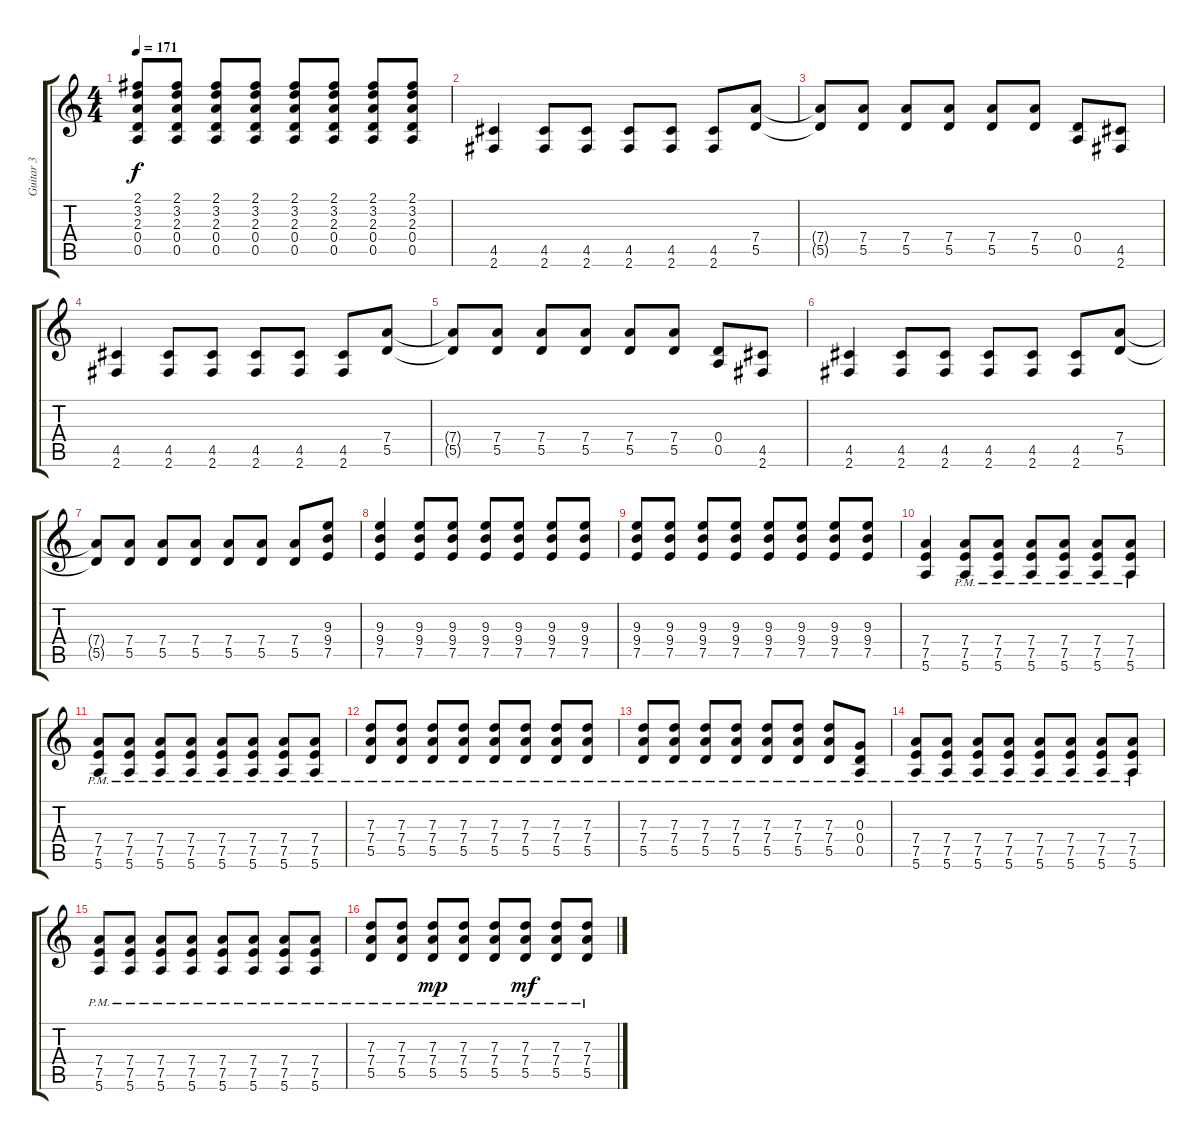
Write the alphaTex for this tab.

\track ("Guitar 3" "Guitar 3") {instrument overdrivenguitar}
\staff {score tabs}
\tuning (E4 B3 G3 D3 A2 E2) {hide}
\ts (4 4)
\tempo 171
\clef g2
\ks c
(2.1 3.2 2.3 0.4 0.5).8{dy f} (2.1 3.2 2.3 0.4 0.5).8 (2.1 3.2 2.3 0.4 0.5).8 (2.1 3.2 2.3 0.4 0.5).8 (2.1 3.2 2.3 0.4 0.5).8 (2.1 3.2 2.3 0.4 0.5).8 (2.1 3.2 2.3 0.4 0.5).8 (2.1 3.2 2.3 0.4 0.5).8 |
(4.5 2.6).4 (4.5 2.6).8 (4.5 2.6).8 (4.5 2.6).8 (4.5 2.6).8 (4.5 2.6).8 (7.4 5.5).8 |
(7.4{t} 5.5{t}).8 (7.4 5.5).8 (7.4 5.5).8 (7.4 5.5).8 (7.4 5.5).8 (7.4 5.5).8 (0.4 0.5).8 (4.5 2.6).8 |
(4.5 2.6).4 (4.5 2.6).8 (4.5 2.6).8 (4.5 2.6).8 (4.5 2.6).8 (4.5 2.6).8 (7.4 5.5).8 |
(7.4{t} 5.5{t}).8 (7.4 5.5).8 (7.4 5.5).8 (7.4 5.5).8 (7.4 5.5).8 (7.4 5.5).8 (0.4 0.5).8 (4.5 2.6).8 |
(4.5 2.6).4 (4.5 2.6).8 (4.5 2.6).8 (4.5 2.6).8 (4.5 2.6).8 (4.5 2.6).8 (7.4 5.5).8 |
(7.4{t} 5.5{t}).8 (7.4 5.5).8 (7.4 5.5).8 (7.4 5.5).8 (7.4 5.5).8 (7.4 5.5).8 (7.4 5.5).8 (9.3 9.4 7.5).8 |
(9.3 9.4 7.5).4 (9.3 9.4 7.5).8 (9.3 9.4 7.5).8 (9.3 9.4 7.5).8 (9.3 9.4 7.5).8 (9.3 9.4 7.5).8 (9.3 9.4 7.5).8 |
(9.3 9.4 7.5).8 (9.3 9.4 7.5).8 (9.3 9.4 7.5).8 (9.3 9.4 7.5).8 (9.3 9.4 7.5).8 (9.3 9.4 7.5).8 (9.3 9.4 7.5).8 (9.3 9.4 7.5).8 |
(7.4 7.5 5.6).4 (7.4{pm} 7.5{pm} 5.6{pm}).8 (7.4{pm} 7.5{pm} 5.6{pm}).8 (7.4{pm} 7.5{pm} 5.6{pm}).8 (7.4{pm} 7.5{pm} 5.6{pm}).8 (7.4{pm} 7.5{pm} 5.6{pm}).8 (7.4{pm} 7.5{pm} 5.6{pm}).8 |
(7.4{pm} 7.5{pm} 5.6{pm}).8 (7.4{pm} 7.5{pm} 5.6{pm}).8 (7.4{pm} 7.5{pm} 5.6{pm}).8 (7.4{pm} 7.5{pm} 5.6{pm}).8 (7.4{pm} 7.5{pm} 5.6{pm}).8 (7.4{pm} 7.5{pm} 5.6{pm}).8 (7.4{pm} 7.5{pm} 5.6{pm}).8 (7.4{pm} 7.5{pm} 5.6{pm}).8 |
(7.3{pm} 7.4{pm} 5.5{pm}).8 (7.3{pm} 7.4{pm} 5.5{pm}).8 (7.3{pm} 7.4{pm} 5.5{pm}).8 (7.3{pm} 7.4{pm} 5.5{pm}).8 (7.3{pm} 7.4{pm} 5.5{pm}).8 (7.3{pm} 7.4{pm} 5.5{pm}).8 (7.3{pm} 7.4{pm} 5.5{pm}).8 (7.3{pm} 7.4{pm} 5.5{pm}).8 |
(7.3{pm} 7.4{pm} 5.5{pm}).8 (7.3{pm} 7.4{pm} 5.5{pm}).8 (7.3{pm} 7.4{pm} 5.5{pm}).8 (7.3{pm} 7.4{pm} 5.5{pm}).8 (7.3{pm} 7.4{pm} 5.5{pm}).8 (7.3{pm} 7.4{pm} 5.5{pm}).8 (7.3{pm} 7.4{pm} 5.5{pm}).8 (0.3{pm} 0.4{pm} 0.5{pm}).8 |
(7.4{pm} 7.5{pm} 5.6{pm}).8 (7.4{pm} 7.5{pm} 5.6{pm}).8 (7.4{pm} 7.5{pm} 5.6{pm}).8 (7.4{pm} 7.5{pm} 5.6{pm}).8 (7.4{pm} 7.5{pm} 5.6{pm}).8 (7.4{pm} 7.5{pm} 5.6{pm}).8 (7.4{pm} 7.5{pm} 5.6{pm}).8 (7.4{pm} 7.5{pm} 5.6{pm}).8 |
(7.4{pm} 7.5{pm} 5.6{pm}).8 (7.4{pm} 7.5{pm} 5.6{pm}).8 (7.4{pm} 7.5{pm} 5.6{pm}).8 (7.4{pm} 7.5{pm} 5.6{pm}).8 (7.4{pm} 7.5{pm} 5.6{pm}).8 (7.4{pm} 7.5{pm} 5.6{pm}).8 (7.4{pm} 7.5{pm} 5.6{pm}).8 (7.4{pm} 7.5{pm} 5.6{pm}).8 |
(7.3{pm} 7.4{pm} 5.5{pm}).8 (7.3{pm} 7.4{pm} 5.5{pm}).8 (7.3{pm} 7.4{pm} 5.5{pm}).8{dy mp} (7.3{pm} 7.4{pm} 5.5{pm}).8 (7.3{pm} 7.4{pm} 5.5{pm}).8 (7.3{pm} 7.4{pm} 5.5{pm}).8{dy mf} (7.3{pm} 7.4{pm} 5.5{pm}).8 (7.3{pm} 7.4{pm} 5.5{pm}).8
